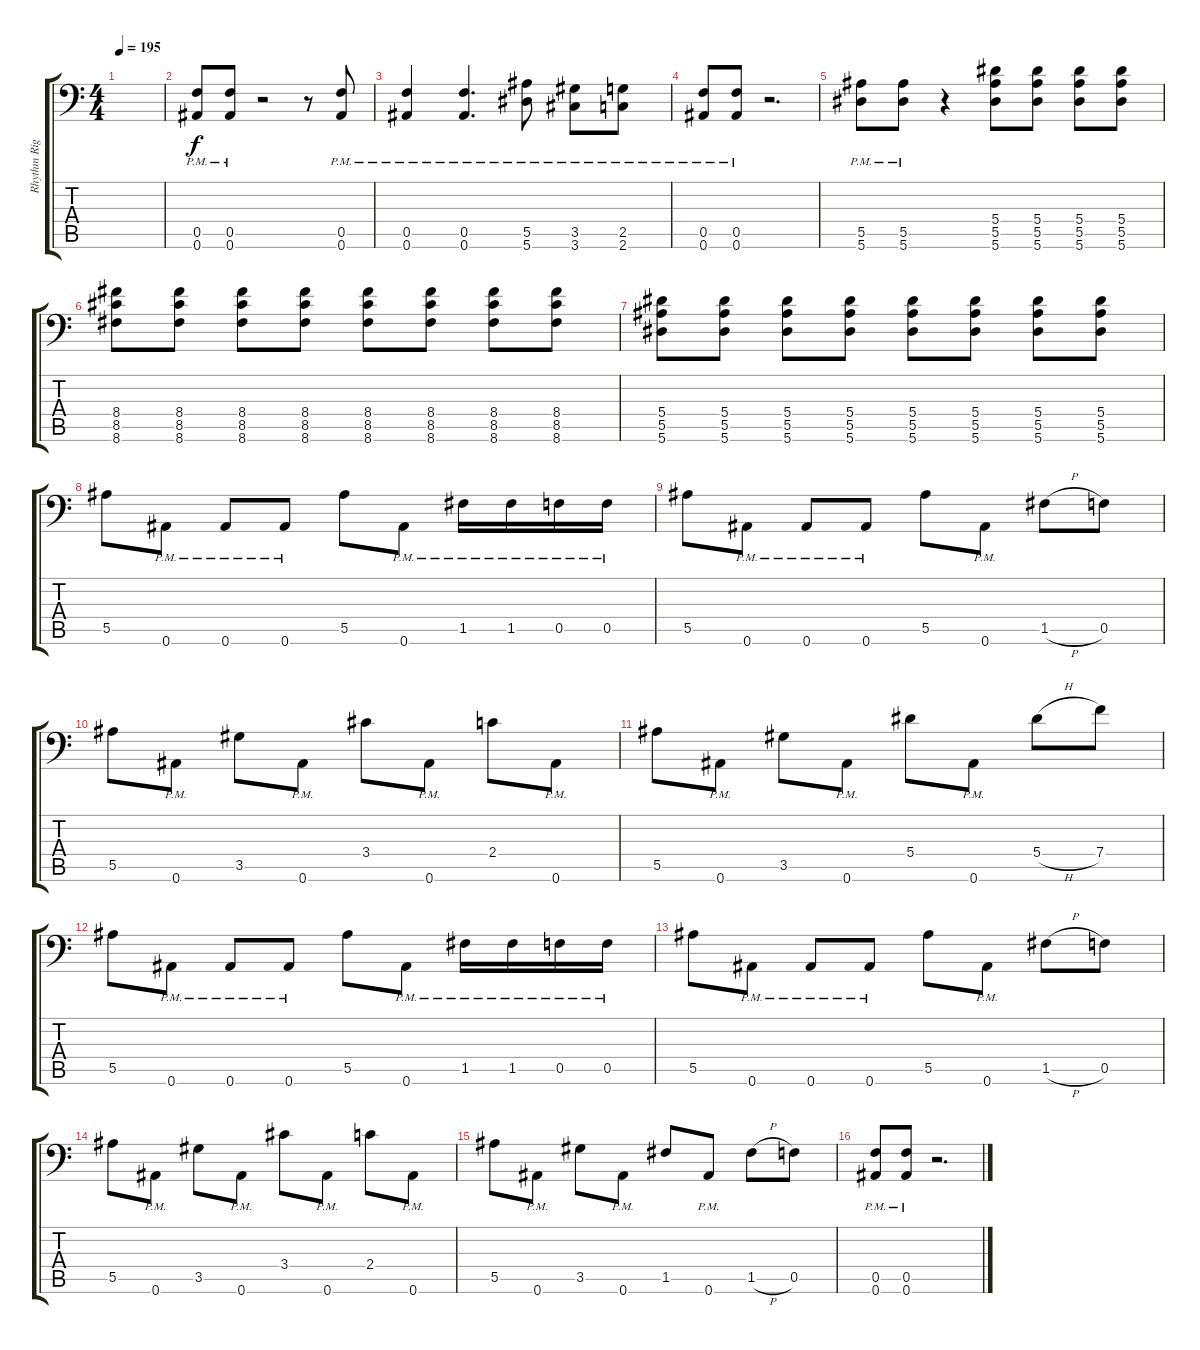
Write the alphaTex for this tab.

\track ("Rhythm Right" "Rhythm Rig") {instrument distortionguitar}
\staff {score tabs}
\tuning (C4 G3 Eb3 Bb2 F2 Bb1) {hide}
\ts (4 4)
\tempo 195
\clef f4
\ks c
|
(0.5{pm} 0.6{pm}).8 (0.5{pm} 0.6{pm}).8 r.2 r.8 (0.5{pm} 0.6{pm}).8 |
(0.5{pm} 0.6{pm}).4 (0.5{pm} 0.6{pm}).4{d} (5.5{pm} 5.6{pm}).8 (3.5{pm} 3.6{pm}).8 (2.5{pm} 2.6{pm}).8 |
(0.5{pm} 0.6{pm}).8 (0.5{pm} 0.6{pm}).8 r.2{d} |
(5.5{pm} 5.6{pm}).8 (5.5{pm} 5.6{pm}).8 r.4 (5.4 5.5 5.6).8 (5.4 5.5 5.6).8 (5.4 5.5 5.6).8 (5.4 5.5 5.6).8 |
(8.4 8.5 8.6).8 (8.4 8.5 8.6).8 (8.4 8.5 8.6).8 (8.4 8.5 8.6).8 (8.4 8.5 8.6).8 (8.4 8.5 8.6).8 (8.4 8.5 8.6).8 (8.4 8.5 8.6).8 |
(5.4 5.5 5.6).8 (5.4 5.5 5.6).8 (5.4 5.5 5.6).8 (5.4 5.5 5.6).8 (5.4 5.5 5.6).8 (5.4 5.5 5.6).8 (5.4 5.5 5.6).8 (5.4 5.5 5.6).8 |
5.5.8 0.6{pm}.8 0.6{pm}.8 0.6{pm}.8 5.5.8 0.6{pm}.8 1.5{pm}.16 1.5{pm}.16 0.5{pm}.16 0.5{pm}.16 |
5.5.8 0.6{pm}.8 0.6{pm}.8 0.6{pm}.8 5.5.8 0.6{pm}.8 1.5{h}.8 0.5.8 |
5.5.8 0.6{pm}.8 3.5.8 0.6{pm}.8 3.4.8 0.6{pm}.8 2.4.8 0.6{pm}.8 |
5.5.8 0.6{pm}.8 3.5.8 0.6{pm}.8 5.4.8 0.6{pm}.8 5.4{h}.8 7.4.8 |
5.5.8 0.6{pm}.8 0.6{pm}.8 0.6{pm}.8 5.5.8 0.6{pm}.8 1.5{pm}.16 1.5{pm}.16 0.5{pm}.16 0.5{pm}.16 |
5.5.8 0.6{pm}.8 0.6{pm}.8 0.6{pm}.8 5.5.8 0.6{pm}.8 1.5{h}.8 0.5.8 |
5.5.8 0.6{pm}.8 3.5.8 0.6{pm}.8 3.4.8 0.6{pm}.8 2.4.8 0.6{pm}.8 |
5.5.8 0.6{pm}.8 3.5.8 0.6{pm}.8 1.5.8 0.6{pm}.8 1.5{h}.8 0.5.8 |
(0.5{pm} 0.6{pm}).8 (0.5{pm} 0.6{pm}).8 r.2{d}
